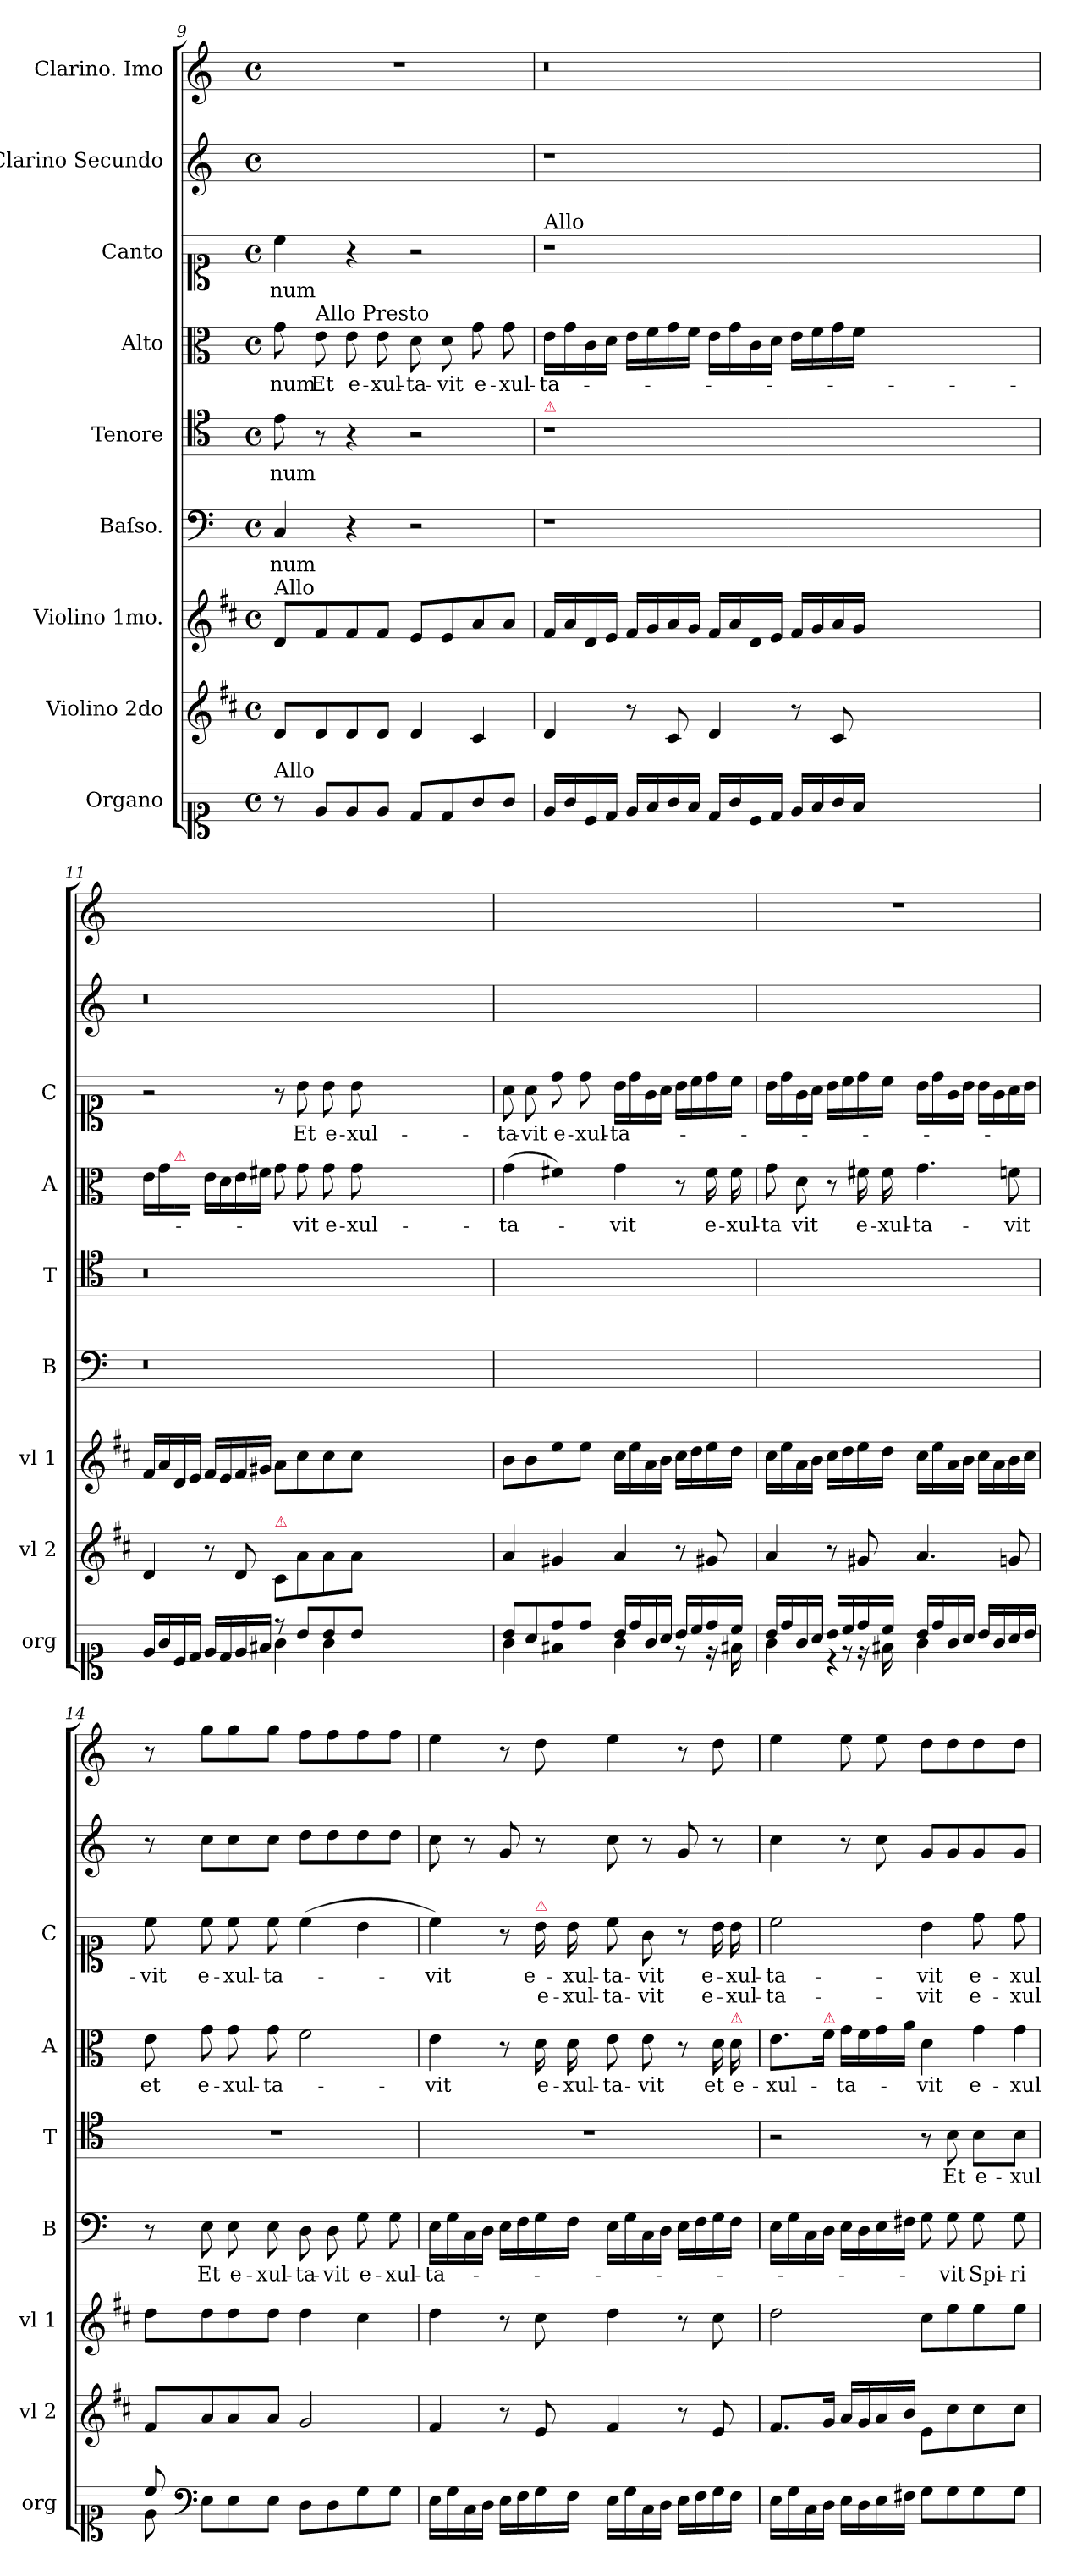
**kern	**kern	**kern	**kern	**text	**kern	**text	**kern	**text	**kern	**text	**text	**kern	**kern
*part9	*part8	*part7	*part6	*part6	*part5	*part5	*part4	*part4	*part3	*part3	*part3	*part2	*part1
*staff9	*staff8	*staff7	*staff6	*staff6	*staff5	*staff5	*staff4	*staff4	*staff3	*staff3	*staff3	*staff2	*staff1
*I"Organo	*I"Violino 2do	*I"Violino 1mo.	*I"Baſso.	*	*I"Tenore	*	*I"Alto	*	*I"Canto	*	*	*I"Clarino Secundo	*I"Clarino. Imo
*I'org	*I'vl 2	*I'vl 1	*I'B	*	*I'T	*	*I'A	*	*I'C	*	*	*	*
*clefC1	*clefG2	*clefG2	*clefF4	*	*clefC4	*	*clefC3	*	*clefC1	*	*	*clefG2	*clefG2
*	*ITrd1c2	*ITrd1c2	*	*	*	*	*	*	*	*	*	*	*
*k[]	*k[]	*k[]	*k[]	*	*k[]	*	*k[]	*	*k[]	*	*	*k[]	*k[]
*C:	*C:	*C:	*C:	*	*C:	*	*C:	*	*C:	*	*	*C:	*C:
*M4/4	*M4/4	*M4/4	*M4/4	*	*M4/4	*	*M4/4	*	*M4/4	*	*	*M4/4	*M4/4
*met(c)	*met(c)	*met(c)	*met(c)	*	*met(c)	*	*met(c)	*	*met(c)	*	*	*met(c)	*met(c)
=9	=9	=9	=9	=9	=9	=9	=9	=9	=9	=9	=9	=9	=9
!	!	!LO:TX:a:t=Allo	!	!	!	!	!	!	!	!	!	!	!
!LO:TX:a:t=Allo	!	!	!	!	!	!	!	!	!	!	!	!	!
8r	8c/L	8c/L	4C/	-num	8e\	-num	8g\	-num	4cc\	-num	.	1ryy	1r
!	!	!	!	!	!	!	!LO:TX:a:t=Allo Presto	!	!	!	!	!	!
8e/L	8c/	8e/	.	.	8r	.	8e\	Et	.	.	.	.	.
8e/	8c/	8e/	4r	.	4r	.	8e\	e-	4r	.	.	.	.
8e/J	8c/J	8e/J	.	.	.	.	8e\	-xul-	.	.	.	.	.
8d/L	4c/	8d/L	2r	.	2r	.	8d\	-ta-	2r	.	.	.	.
8d/	.	8d/	.	.	.	.	8d\	-vit	.	.	.	.	.
8g/	4B/	8g/	.	.	.	.	8g\	e-	.	.	.	.	.
8g/J	.	8g/J	.	.	.	.	8g\	-xul-	.	.	.	.	.
=10	=10	=10	=10	=10	=10	=10	=10	=10	=10	=10	=10	=10	=10
!	!	!	!	!	!	!	!	!	!LO:TX:a:t=Allo	!	!	!	!
!	!	!	!	!	!LO:TX:a:color=crimson:t=⚠	!	!	!	!	!	!	!	!
16e/LL	4c/	16e/LL	1r	.	1r	.	16e\LL	-ta-	1r	.	.	1r	0.r
16g/	.	16g/	.	.	.	.	16g\	.	.	.	.	.	.
16c/	.	16c/	.	.	.	.	16c\	.	.	.	.	.	.
16d/JJ	.	16d/JJ	.	.	.	.	16d\JJ	.	.	.	.	.	.
16e/LL	8r	16e/LL	.	.	.	.	16e\LL	.	.	.	.	.	.
16f/	.	16f/	.	.	.	.	16f\	.	.	.	.	.	.
16g/	8B/	16g/	.	.	.	.	16g\	.	.	.	.	.	.
16f/JJ	.	16f/JJ	.	.	.	.	16f\JJ	.	.	.	.	.	.
16d/LL	4c/	16e/LL	.	.	.	.	16e\LL	.	.	.	.	.	.
16g/	.	16g/	.	.	.	.	16g\	.	.	.	.	.	.
16c/	.	16c/	.	.	.	.	16c\	.	.	.	.	.	.
16d/JJ	.	16d/JJ	.	.	.	.	16d\JJ	.	.	.	.	.	.
16e/LL	8r	16e/LL	.	.	.	.	16e\LL	.	.	.	.	.	.
16f/	.	16f/	.	.	.	.	16f\	.	.	.	.	.	.
16g/	8B/	16g/	.	.	.	.	16g\	.	.	.	.	.	.
16f/JJ	.	16f/JJ	.	.	.	.	16f\JJ	.	.	.	.	.	.
0ryy	0ryy	0ryy	0ryy	.	0ryy	.	0ryy	.	0ryy	.	.	0ryy	.
=11	=11	=11	=11	=11	=11	=11	=11	=11	=11	=11	=11	=11	=11
*^	*	*	*	*	*	*	*	*	*	*	*	*	*
16e/LL	4ryy	4c/	16e/LL	0.r	.	0.r	.	16e\LL	.	2r	.	.	0.r	0.ryy
16g/	.	.	16g/	.	.	.	.	16g\	.	.	.	.	.	.
!	!	!	!	!	!	!	!	!LO:TX:a:color=crimson:t=⚠	!	!	!	!	!	!
16c/	.	.	16c/	.	.	.	.	16c\yy	.	.	.	.	.	.
16d/JJ	.	.	16d/JJ	.	.	.	.	16d\JJyy	.	.	.	.	.	.
16e/LL	4ryy	8r	16e/LL	.	.	.	.	16e\LL	.	.	.	.	.	.
16d/	.	.	16d/	.	.	.	.	16d\	.	.	.	.	.	.
16e/	.	8c/	16e/	.	.	.	.	16e\	.	.	.	.	.	.
16f#X/JJ	.	.	16f#X/JJ	.	.	.	.	16f#X\JJ	.	.	.	.	.	.
!	!	!LO:TX:a:color=crimson:t=⚠	!	!	!	!	!	!	!	!	!	!	!	!
8r	4g\	8B/L	8g\L	.	.	.	.	8g\	.	8r	.	.	.	.
8b/L	.	8g\	8b\	.	.	.	.	8g\	-vit	8b\	Et	.	.	.
8b/	4g\	8g\	8b\	.	.	.	.	8g\	e-	8b\	e-	.	.	.
8b/J	.	8g\J	8b\J	.	.	.	.	8g\	-xul-	8b\	-xul-	.	.	.
0ryy	0ryy	0ryy	0ryy	.	.	.	.	0ryy	.	0ryy	.	.	.	.
=12	=12	=12	=12	=12	=12	=12	=12	=12	=12	=12	=12	=12	=12	=12
8b/L	4g\	4g/	8a\L	1ryy	.	1ryy	.	(4g\	-ta-	8a\	-ta-	.	1ryy	1ryy
8a/	.	.	8a\	.	.	.	.	.	.	8a\	-vit	.	.	.
8dd/	4f#X\	4f#X/	8dd\	.	.	.	.	4f#X\)	.	8dd\	e-	.	.	.
8dd/J	.	.	8dd\J	.	.	.	.	.	.	8dd\	-xul-	.	.	.
16b/LL	4g\	4g/	16b\LL	.	.	.	.	4g\	-vit	16b\LL	-ta-	.	.	.
16dd/	.	.	16dd\	.	.	.	.	.	.	16dd\	.	.	.	.
16g/	.	.	16g\	.	.	.	.	.	.	16g\	.	.	.	.
16a/JJ	.	.	16a\JJ	.	.	.	.	.	.	16a\JJ	.	.	.	.
16b/LL	8r	8r	16b\LL	.	.	.	.	8r	.	16b\LL	.	.	.	.
16cc/	.	.	16cc\	.	.	.	.	.	.	16cc\	.	.	.	.
!	!	!	!	!	!	!	!	!	!LO:LY:i	!	!	!	!	!
16dd/	16r	8f#X/	16dd\	.	.	.	.	16f#\	e-	16dd\	.	.	.	.
!	!	!	!	!	!	!	!	!	!LO:LY:i	!	!	!	!	!
16cc/JJ	16f#X\	.	16cc\JJ	.	.	.	.	16f#\	-xul-	16cc\JJ	.	.	.	.
=13	=13	=13	=13	=13	=13	=13	=13	=13	=13	=13	=13	=13	=13	=13
!	!	!	!	!	!	!	!	!	!LO:LY:i	!	!	!	!	!
16b/LL	4g\	4g/	16b\LL	1ryy	.	1ryy	.	8g\	-ta	16b\LL	.	.	1ryy	1r
16dd/	.	.	16dd\	.	.	.	.	.	.	16dd\	.	.	.	.
!	!	!	!	!	!	!	!	!	!LO:LY:i	!	!	!	!	!
16g/	.	.	16g\	.	.	.	.	8d\	vit	16g\	.	.	.	.
16a/JJ	.	.	16a\JJ	.	.	.	.	.	.	16a\JJ	.	.	.	.
!	!LO:N:vis=4	!	!	!	!	!	!	!	!	!	!	!	!	!
16b/LL	16r	8r	16b\LL	.	.	.	.	8r	.	16b\LL	.	.	.	.
!	!LO:N:vis=8	!	!	!	!	!	!	!	!	!	!	!	!	!
16cc/	16r	.	16cc\	.	.	.	.	.	.	16cc\	.	.	.	.
!	!	!	!	!	!	!	!	!	!LO:LY:i	!	!	!	!	!
16dd/	16r	8f#X/	16dd\	.	.	.	.	16f#X\	e-	16dd\	.	.	.	.
!	!	!	!	!	!	!	!	!	!LO:LY:i	!	!	!	!	!
16cc/JJ	16f#X\	.	16cc\JJ	.	.	.	.	16f#\	-xul-	16cc\JJ	.	.	.	.
!	!	!	!	!	!	!	!	!	!LO:LY:i	!	!	!	!	!
16b/LL	4g\	4.g/	16b\LL	.	.	.	.	4.g\	-ta-	16b\LL	.	.	.	.
16dd/	.	.	16dd\	.	.	.	.	.	.	16dd\	.	.	.	.
16g/	.	.	16g\	.	.	.	.	.	.	16g\	.	.	.	.
16a/JJ	.	.	16a\JJ	.	.	.	.	.	.	16b\JJ	.	.	.	.
16b/LL	8ryy	.	16b\LL	.	.	.	.	.	.	16b\LL	.	.	.	.
16g/	.	.	16g\	.	.	.	.	.	.	16g\	.	.	.	.
!	!	!	!	!	!	!	!	!	!LO:LY:i	!	!	!	!	!
16a/	8ryy	8fn/	16a\	.	.	.	.	8fn\	-vit	16a\	.	.	.	.
16b/JJ	.	.	16b\JJ	.	.	.	.	.	.	16b\JJ	.	.	.	.
=14	=14	=14	=14	=14	=14	=14	=14	=14	=14	=14	=14	=14	=14	=14
!	!	!	!	!	!	!	!	!	!LO:LY:i	!	!	!	!	!
8cc/	8e\	8e/L	8cc\L	8r	.	1r	.	8e\	et	8cc\	-vit	.	8r	8r
*clefF4	*	*	*	*	*	*	*	*	*	*	*	*	*	*
!	!	!	!	!	!	!	!	!	!LO:LY:i	!	!	!	!	!
8E\L	8ryy	8g/	8cc\	8E\	Et	.	.	8g\	e-	8cc\	e-	.	8cc\L	8gg\L
!	!	!	!	!	!	!	!	!	!LO:LY:i	!	!	!	!	!
8E\	8ryy	8g/	8cc\	8E\	e-	.	.	8g\	-xul-	8cc\	-xul-	.	8cc\	8gg\
!	!	!	!	!	!	!	!	!	!LO:LY:i	!	!	!	!	!
8E\J	8ryy	8g/J	8cc\J	8E\	-xul-	.	.	8g\	-ta-	8cc\	-ta-	.	8cc\J	8gg\J
8D\L	8ryy	2f/	4cc\	8D\	-ta-	.	.	2f\	.	(4cc\	.	.	8dd\L	8ff\L
8D\	8ryy	.	.	8D\	-vit	.	.	.	.	.	.	.	8dd\	8ff\
8G\	8ryy	.	4b\	8G\	e-	.	.	.	.	4b\	.	.	8dd\	8ff\
8G\J	8ryy	.	.	8G\	-xul-	.	.	.	.	.	.	.	8dd\J	8ff\J
=15	=15	=15	=15	=15	=15	=15	=15	=15	=15	=15	=15	=15	=15	=15
!	!	!	!	!	!	!	!	!	!LO:LY:i	!	!	!	!	!
*v	*v	*	*	*	*	*	*	*	*	*	*	*	*	*
16E\LL	4e/	4cc\	16E\LL	-ta-	1r	.	4e\	-vit	4cc\)	-vit	.	8cc\	4ee\
16G\	.	.	16G\	.	.	.	.	.	.	.	.	.	.
16C\	.	.	16C\	.	.	.	.	.	.	.	.	8r	.
16D\JJ	.	.	16D\JJ	.	.	.	.	.	.	.	.	.	.
16E\LL	8r	8r	16E\LL	.	.	.	8r	.	8r	.	.	8g/	8r
16F\	.	.	16F\	.	.	.	.	.	.	.	.	.	.
!	!	!	!	!	!	!	!	!	!LO:TX:a:color=crimson:t=⚠	!	!	!	!
!	!	!	!	!	!	!	!	!LO:LY:i	!	!LO:LY:i	!	!	!
16G\	8d/	8b\	16G\	.	.	.	16d\	e-	16b\	e-	e-	8r	8dd\
!	!	!	!	!	!	!	!	!LO:LY:i	!	!LO:LY:i	!	!	!
16F\JJ	.	.	16F\JJ	.	.	.	16d\	-xul-	16b\	-xul-	-xul-	.	.
!	!	!	!	!	!	!	!	!LO:LY:i	!	!LO:LY:i	!	!	!
16E\LL	4e/	4cc\	16E\LL	.	.	.	8e\	-ta-	8cc\	-ta-	-ta-	8cc\	4ee\
16G\	.	.	16G\	.	.	.	.	.	.	.	.	.	.
!	!	!	!	!	!	!	!	!LO:LY:i	!	!LO:LY:i	!	!	!
16C\	.	.	16C\	.	.	.	8e\	-vit	8g\	-vit	-vit	8r	.
16D\JJ	.	.	16D\JJ	.	.	.	.	.	.	.	.	.	.
16E\LL	8r	8r	16E\LL	.	.	.	8r	.	8r	.	.	8g/	8r
16F\	.	.	16F\	.	.	.	.	.	.	.	.	.	.
!	!	!	!	!	!	!	!	!LO:LY:i	!	!LO:LY:i	!	!	!
16G\	8d/	8b\	16G\	.	.	.	16d\	et	16b\	e-	e-	8r	8dd\
!	!	!	!	!	!	!	!LO:TX:a:color=crimson:t=⚠	!	!	!	!	!	!
!	!	!	!	!	!	!	!	!LO:LY:i	!	!LO:LY:i	!	!	!
16F\JJ	.	.	16F\JJ	.	.	.	16d\	e-	16b\	-xul-	-xul-	.	.
=16	=16	=16	=16	=16	=16	=16	=16	=16	=16	=16	=16	=16	=16
!	!	!	!	!	!	!	!	!LO:LY:i	!	!LO:LY:i	!	!	!
16E\LL	8.e/L	2cc\	16E\LL	.	2r	.	8.e\L	-xul-	2cc\	-ta-	-ta-	4cc\	4ee\
16G\	.	.	16G\	.	.	.	.	.	.	.	.	.	.
16C\	.	.	16C\	.	.	.	.	.	.	.	.	.	.
!	!	!	!	!	!	!	!LO:TX:a:color=crimson:t=⚠	!	!	!	!	!	!
16D\JJ	16f/Jk	.	16D\JJ	.	.	.	16f\Jk	.	.	.	.	.	.
!	!	!	!	!	!	!	!	!LO:LY:i	!	!	!	!	!
16E\LL	16g/LL	.	16E\LL	.	.	.	16g\LL	-ta-	.	.	.	8r	8ee\
16D\	16f/	.	16D\	.	.	.	16f\	.	.	.	.	.	.
16E\	16g/	.	16E\	.	.	.	16g\	.	.	.	.	8cc\	8ee\
16F#X\JJ	16a/JJ	.	16F#X\JJ	.	.	.	16a\JJ	.	.	.	.	.	.
!	!	!	!	!	!	!	!	!LO:LY:i	!	!LO:LY:i	!	!	!
8G\L	8d\L	8b\L	8G\	.	8r	.	4d\	-vit	4b\	-vit	-vit	8g/L	8dd\L
8G\	8b\	8dd\	8G\	-vit	8B\	Et	.	.	.	.	.	8g/	8dd\
!	!	!	!	!	!	!	!LO:N:vis=4	!LO:LY:i	!	!LO:LY:i	!	!	!
8G\	8b\	8dd\	8G\	Spi-	8B\L	e-	8g\	e-	8dd\	e-	e-	8g/	8dd\
!	!	!	!	!	!	!	!LO:N:vis=4	!LO:LY:i	!	!LO:LY:i	!	!	!
8G\J	8b\J	8dd\J	8G\	-ri-	8B\J	-xul-	8g\	-xul-	8dd\	-xul-	-xul-	8g/J	8dd\J
=	=	=	=	=	=	=	=	=	=	=	=	=	=
*-	*-	*-	*-	*-	*-	*-	*-	*-	*-	*-	*-	*-	*-
